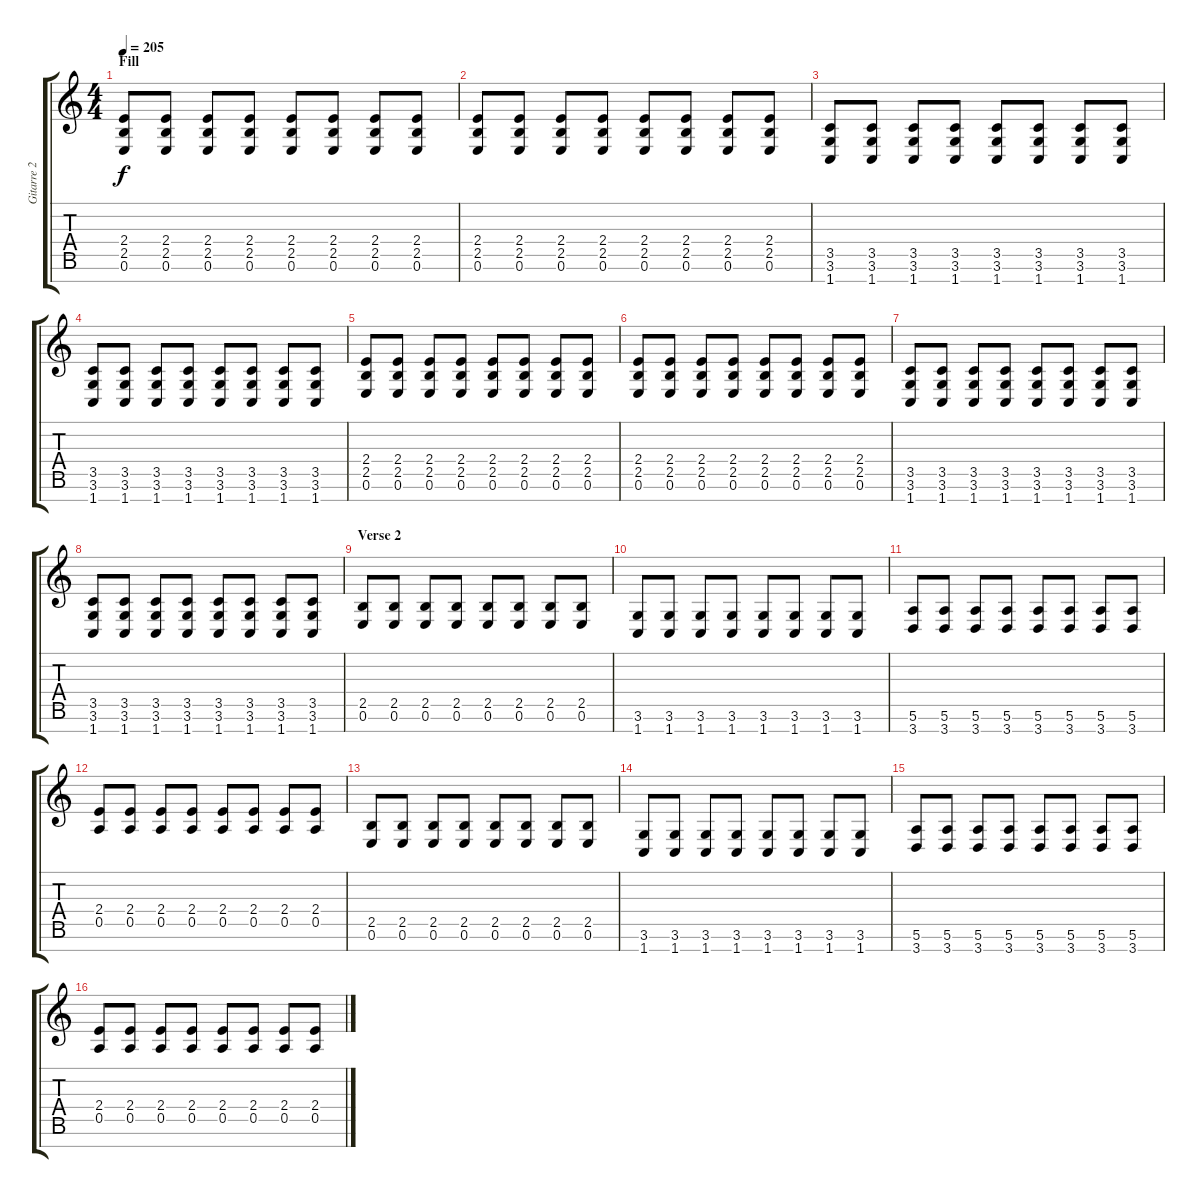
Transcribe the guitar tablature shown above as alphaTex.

\track ("Gitarre 2 - Farin Urlaub" "Gitarre 2 ") {instrument distortionguitar}
\staff {score tabs}
\tuning (E4 B3 G3 D3 A2 E2 B1) {hide}
\ts (4 4)
\section ("" "Fill")
\tempo 205
\clef g2
\ks c
(2.4 2.5 0.6).8{dy f} (2.4 2.5 0.6).8 (2.4 2.5 0.6).8 (2.4 2.5 0.6).8 (2.4 2.5 0.6).8 (2.4 2.5 0.6).8 (2.4 2.5 0.6).8 (2.4 2.5 0.6).8 |
(2.4 2.5 0.6).8 (2.4 2.5 0.6).8 (2.4 2.5 0.6).8 (2.4 2.5 0.6).8 (2.4 2.5 0.6).8 (2.4 2.5 0.6).8 (2.4 2.5 0.6).8 (2.4 2.5 0.6).8 |
(3.5 3.6 1.7).8 (3.5 3.6 1.7).8 (3.5 3.6 1.7).8 (3.5 3.6 1.7).8 (3.5 3.6 1.7).8 (3.5 3.6 1.7).8 (3.5 3.6 1.7).8 (3.5 3.6 1.7).8 |
(3.5 3.6 1.7).8 (3.5 3.6 1.7).8 (3.5 3.6 1.7).8 (3.5 3.6 1.7).8 (3.5 3.6 1.7).8 (3.5 3.6 1.7).8 (3.5 3.6 1.7).8 (3.5 3.6 1.7).8 |
(2.4 2.5 0.6).8 (2.4 2.5 0.6).8 (2.4 2.5 0.6).8 (2.4 2.5 0.6).8 (2.4 2.5 0.6).8 (2.4 2.5 0.6).8 (2.4 2.5 0.6).8 (2.4 2.5 0.6).8 |
(2.4 2.5 0.6).8 (2.4 2.5 0.6).8 (2.4 2.5 0.6).8 (2.4 2.5 0.6).8 (2.4 2.5 0.6).8 (2.4 2.5 0.6).8 (2.4 2.5 0.6).8 (2.4 2.5 0.6).8 |
(3.5 3.6 1.7).8 (3.5 3.6 1.7).8 (3.5 3.6 1.7).8 (3.5 3.6 1.7).8 (3.5 3.6 1.7).8 (3.5 3.6 1.7).8 (3.5 3.6 1.7).8 (3.5 3.6 1.7).8 |
(3.5 3.6 1.7).8 (3.5 3.6 1.7).8 (3.5 3.6 1.7).8 (3.5 3.6 1.7).8 (3.5 3.6 1.7).8 (3.5 3.6 1.7).8 (3.5 3.6 1.7).8 (3.5 3.6 1.7).8 |
\section ("" "Verse 2")
(2.5 0.6).8 (2.5 0.6).8 (2.5 0.6).8 (2.5 0.6).8 (2.5 0.6).8 (2.5 0.6).8 (2.5 0.6).8 (2.5 0.6).8 |
(3.6 1.7).8 (3.6 1.7).8 (3.6 1.7).8 (3.6 1.7).8 (3.6 1.7).8 (3.6 1.7).8 (3.6 1.7).8 (3.6 1.7).8 |
(5.6 3.7).8 (5.6 3.7).8 (5.6 3.7).8 (5.6 3.7).8 (5.6 3.7).8 (5.6 3.7).8 (5.6 3.7).8 (5.6 3.7).8 |
(2.4 0.5).8 (2.4 0.5).8 (2.4 0.5).8 (2.4 0.5).8 (2.4 0.5).8 (2.4 0.5).8 (2.4 0.5).8 (2.4 0.5).8 |
(2.5 0.6).8 (2.5 0.6).8 (2.5 0.6).8 (2.5 0.6).8 (2.5 0.6).8 (2.5 0.6).8 (2.5 0.6).8 (2.5 0.6).8 |
(3.6 1.7).8 (3.6 1.7).8 (3.6 1.7).8 (3.6 1.7).8 (3.6 1.7).8 (3.6 1.7).8 (3.6 1.7).8 (3.6 1.7).8 |
(5.6 3.7).8 (5.6 3.7).8 (5.6 3.7).8 (5.6 3.7).8 (5.6 3.7).8 (5.6 3.7).8 (5.6 3.7).8 (5.6 3.7).8 |
(2.4 0.5).8 (2.4 0.5).8 (2.4 0.5).8 (2.4 0.5).8 (2.4 0.5).8 (2.4 0.5).8 (2.4 0.5).8 (2.4 0.5).8
